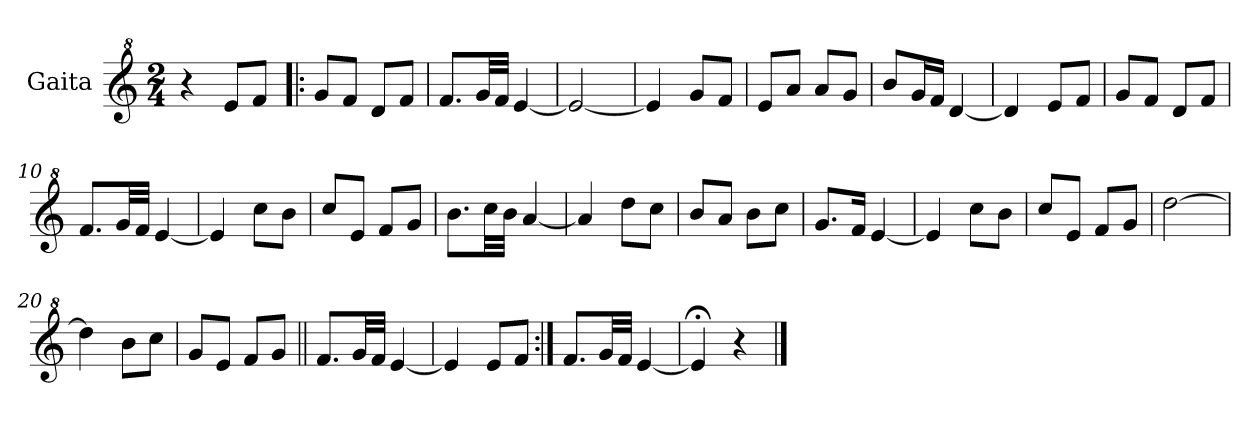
**kern
*part1
*staff1
*I"Gaita
*clefG^2
*k[]
*M2/4
*MM48
=1
4r
8ee/L
8ff/J
=2!|:
8gg/L
8ff/J
8dd/L
8ff/J
=3
8.ff/L
32gg/LL
32ff/JJJ
[4ee/
=4
2ee/_
=5
4ee/]
8gg/L
8ff/J
=6
8ee/L
8aa/J
8aa/L
8gg/J
=7
8bb/L
16gg/L
16ff/JJ
[4dd/
=8
4dd/]
8ee/L
8ff/J
=9
8gg/L
8ff/J
8dd/L
8ff/J
=10
8.ff/L
32gg/LL
32ff/JJJ
[4ee/
=11
4ee/]
8ccc\L
8bb\J
=12
8ccc/L
8ee/J
8ff/L
8gg/J
!!LO:LB:g=z
=13
8.bb\L
32ccc\LL
32bb\JJJ
[4aa/
=14
4aa/]
8ddd\L
8ccc\J
=15
8bb/L
8aa/J
8bb\L
8ccc\J
=16
8.gg/L
16ff/Jk
[4ee/
=17
4ee/]
8ccc\L
8bb\J
=18
8ccc/L
8ee/J
8ff/L
8gg/J
=19
[2ddd\
=20
4ddd\]
8bb\L
8ccc\J
=21
8gg/L
8ee/J
8ff/L
8gg/J
=22||
8.ff/L
32gg/LL
32ff/JJJ
[4ee/
=23
4ee/]
8ee/L
8ff/J
=24:|!
8.ff/L
32gg/LL
32ff/JJJ
[4ee/
!!LO:LB:g=z
=25
4ee;</]
4r
==
*-
